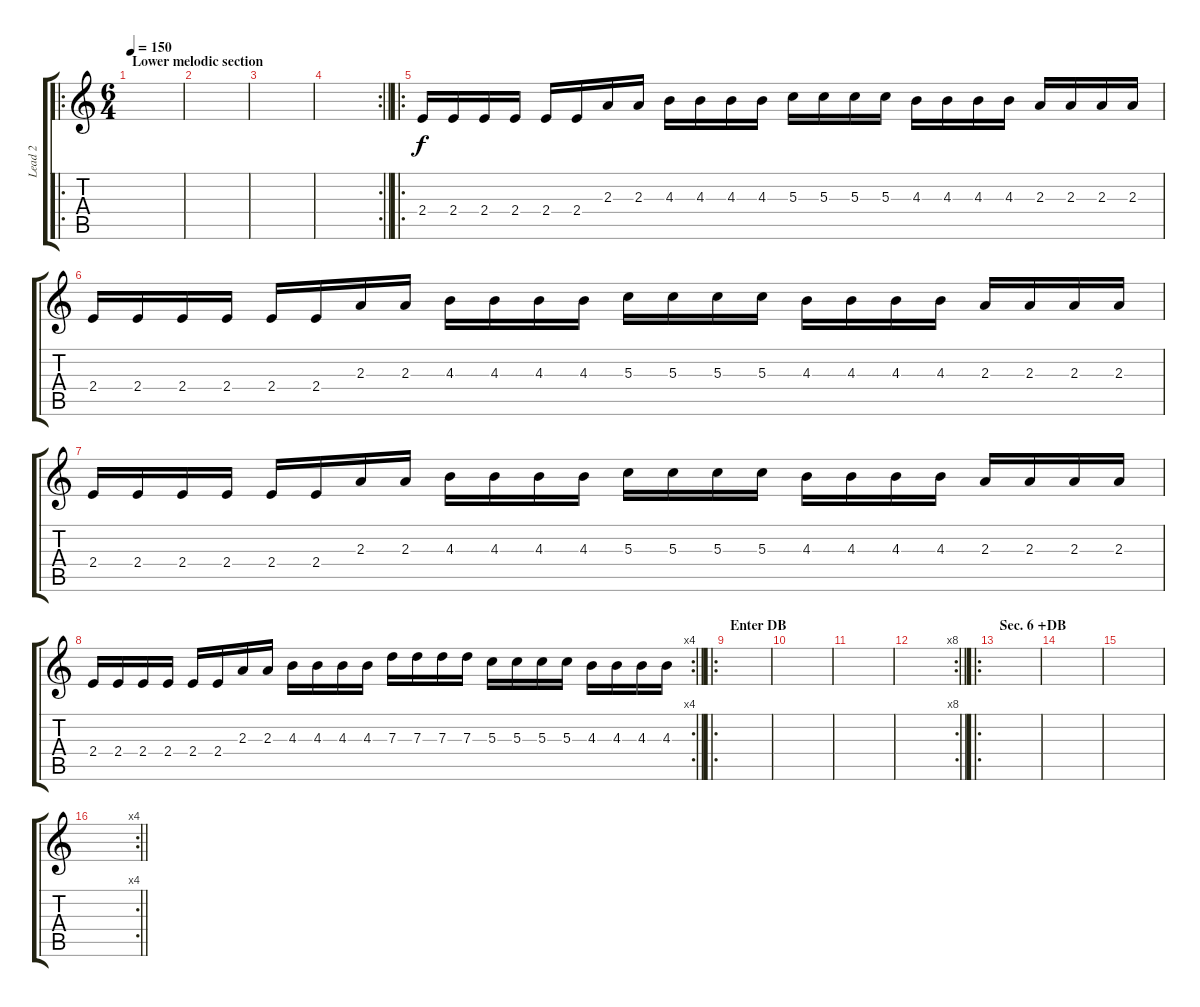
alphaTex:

\track ("Lead 2" "Lead 2") {instrument overdrivenguitar}
\staff {score tabs}
\tuning (E4 B3 G3 D3 A2 E2) {hide}
\ro
\ts (6 4)
\section ("" "Lower melodic section")
\tempo 150
\clef g2
\ks c
|
|
|
\rc 2
\barLineRight lightlight
|
\ro
2.4.16 2.4.16 2.4.16 2.4.16 2.4.16 2.4.16 2.3.16 2.3.16 4.3.16 4.3.16 4.3.16 4.3.16 5.3.16 5.3.16 5.3.16 5.3.16 4.3.16 4.3.16 4.3.16 4.3.16 2.3.16 2.3.16 2.3.16 2.3.16 |
2.4.16 2.4.16 2.4.16 2.4.16 2.4.16 2.4.16 2.3.16 2.3.16 4.3.16 4.3.16 4.3.16 4.3.16 5.3.16 5.3.16 5.3.16 5.3.16 4.3.16 4.3.16 4.3.16 4.3.16 2.3.16 2.3.16 2.3.16 2.3.16 |
2.4.16 2.4.16 2.4.16 2.4.16 2.4.16 2.4.16 2.3.16 2.3.16 4.3.16 4.3.16 4.3.16 4.3.16 5.3.16 5.3.16 5.3.16 5.3.16 4.3.16 4.3.16 4.3.16 4.3.16 2.3.16 2.3.16 2.3.16 2.3.16 |
\rc 4
\barLineRight lightlight
2.4.16 2.4.16 2.4.16 2.4.16 2.4.16 2.4.16 2.3.16 2.3.16 4.3.16 4.3.16 4.3.16 4.3.16 7.3.16 7.3.16 7.3.16 7.3.16 5.3.16 5.3.16 5.3.16 5.3.16 4.3.16 4.3.16 4.3.16 4.3.16 |
\ro
\section ("" "Enter DB")
|
|
|
\rc 8
\barLineRight lightlight
|
\ro
\section ("" "Sec. 6 +DB")
|
|
|
\rc 4
\barLineRight lightlight
